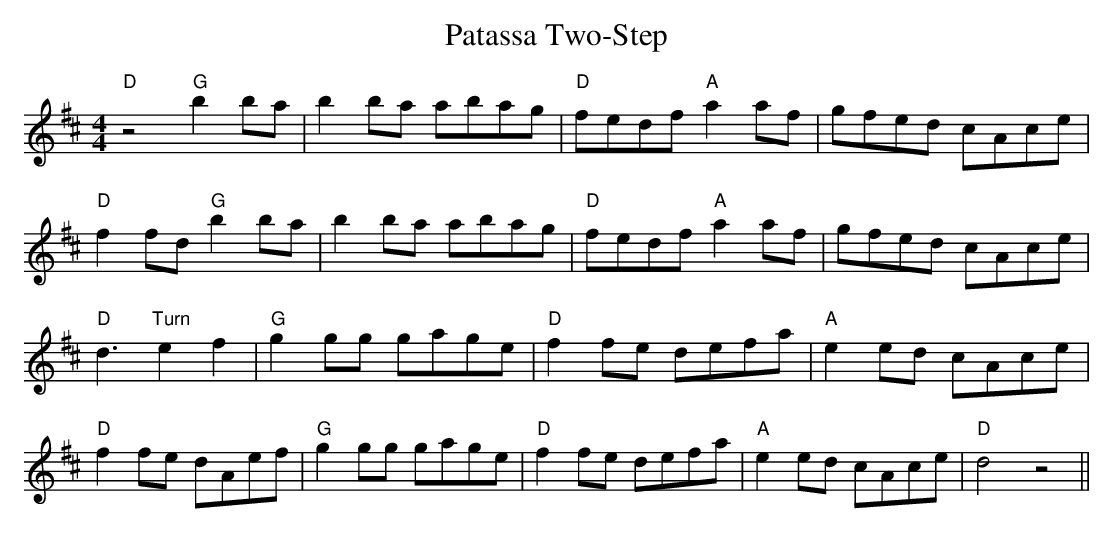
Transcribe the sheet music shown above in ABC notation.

X:1q
T: Patassa Two-Step
M:4/4
L:1/8
K:D
"D"z4 "G"b2 ba|b2 ba abag|"D"fedf "A"a2 af|gfed cAce|
"D"f2 fd "G"b2 ba|b2 ba abag|"D"fedf "A"a2 af|gfed cAce|
"D"d3"Turn"e2f2|"G"g2 gg gage|"D"f2 fe defa|"A"e2 ed cAce|
"D"f2 fe dAef|"G"g2 gg gage|"D"f2 fe defa|"A"e2 ed cAce|"D"d4 z4||
